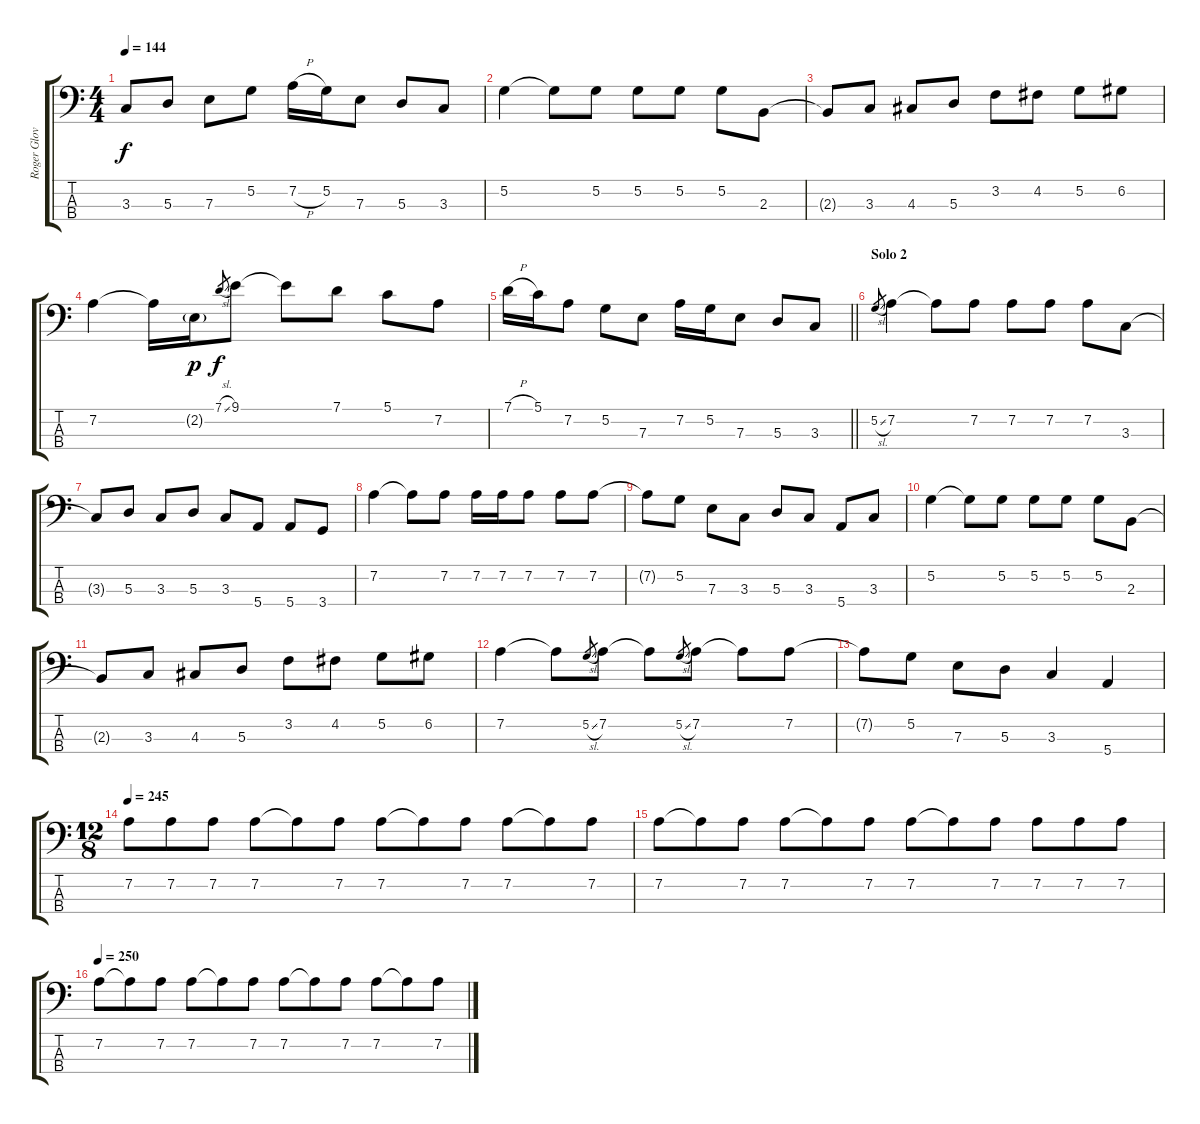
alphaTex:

\track ("Roger Glover" "Roger Glov") {instrument electricbassfinger}
\staff {score tabs}
\tuning (G2 D2 A1 E1) {hide}
\ts (4 4)
\tempo 144
\clef f4
\ks c
3.3{t}.8{dy f} 5.3.8 7.3.8 5.2.8 7.2{h}.16 5.2.16 7.3.8 5.3.8 3.3.8 |
5.2.4 5.2{t}.8 5.2.8 5.2.8 5.2.8 5.2.8 2.3.8 |
2.3{t}.8 3.3.8 4.3.8 5.3.8 3.2.8 4.2.8 5.2.8 6.2.8 |
7.2.4 7.2{t}.16 2.2{g}.16{dy p} 7.1{sl}.8{gr dy f} 9.1.8 9.1{t}.8 7.1.8 5.1.8 7.2.8 |
\barLineRight lightlight
7.1{h}.16 5.1.16 7.2.8 5.2.8 7.3.8 7.2.16 5.2.16 7.3.8 5.3.8 3.3.8 |
\section ("" "Solo 2")
5.2{sl}.8{gr} 7.2.4 7.2{t}.8 7.2.8 7.2.8 7.2.8 7.2.8 3.3.8 |
3.3{t}.8 5.3.8 3.3.8 5.3.8 3.3.8 5.4.8 5.4.8 3.4.8 |
7.2.4 7.2{t}.8 7.2.8 7.2.16 7.2.16 7.2.8 7.2.8 7.2.8 |
7.2{t}.8 5.2.8 7.3.8 3.3.8 5.3.8 3.3.8 5.4.8 3.3.8 |
5.2.4 5.2{t}.8 5.2.8 5.2.8 5.2.8 5.2.8 2.3.8 |
2.3{t}.8 3.3.8 4.3.8 5.3.8 3.2.8 4.2.8 5.2.8 6.2.8 |
7.2.4 7.2{t}.8 5.2{sl}.8{gr} 7.2.8 7.2{t}.8 5.2{sl}.8{gr} 7.2.8 7.2{t}.8 7.2.8 |
7.2{t}.8 5.2.8 7.3.8 5.3.8 3.3.4 5.4.4 |
\ts (12 8)
\tempo 245
7.2.8 7.2.8 7.2.8 7.2.8 7.2{t}.8 7.2.8 7.2.8 7.2{t}.8 7.2.8 7.2.8 7.2{t}.8 7.2.8 |
7.2.8 7.2{t}.8 7.2.8 7.2.8 7.2{t}.8 7.2.8 7.2.8 7.2{t}.8 7.2.8 7.2.8 7.2.8 7.2.8 |
\tempo 250
7.2.8 7.2{t}.8 7.2.8 7.2.8 7.2{t}.8 7.2.8 7.2.8 7.2{t}.8 7.2.8 7.2.8 7.2{t}.8 7.2.8
